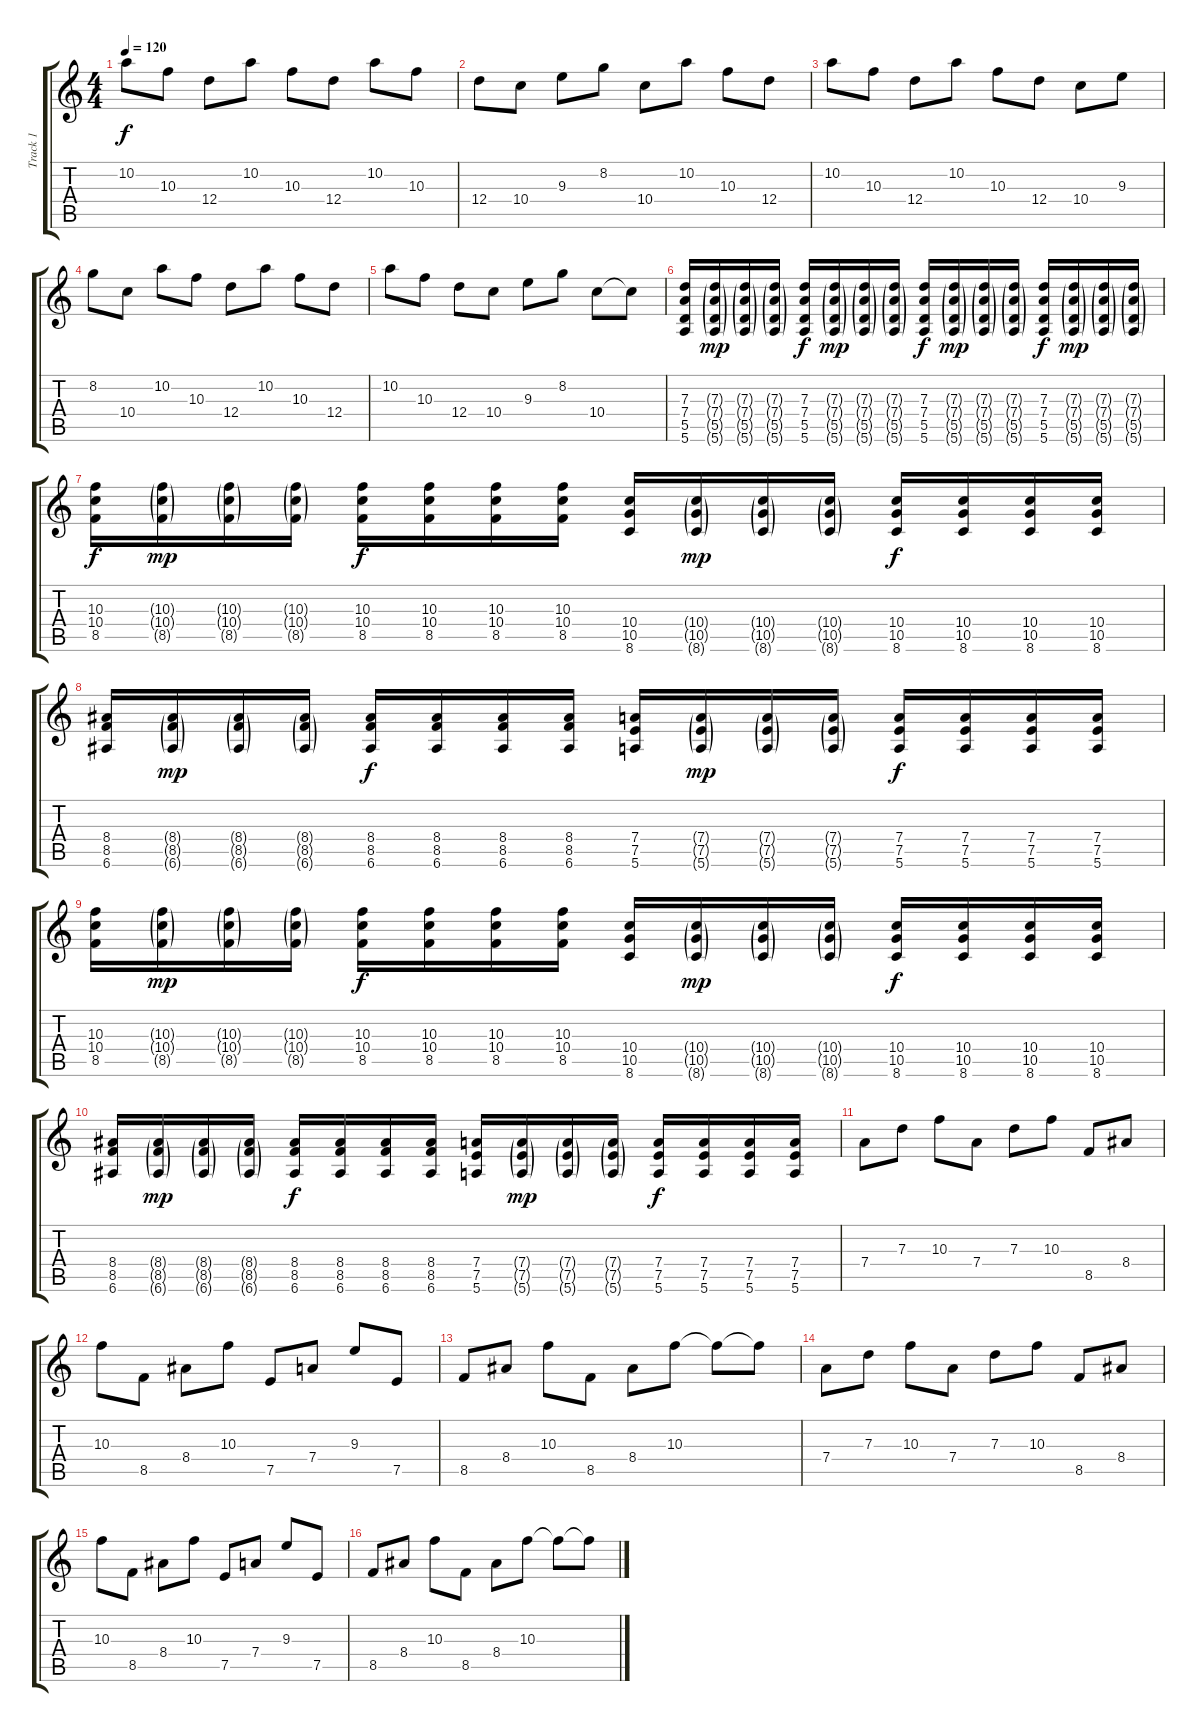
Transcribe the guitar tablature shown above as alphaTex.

\track ("Track 1" "Track 1") {instrument overdrivenguitar}
\staff {score tabs}
\tuning (E4 B3 G3 D3 A2 E2) {hide}
\ts (4 4)
\tempo 120
\clef g2
\ks c
10.2.8{dy f instrument overdrivenguitar} 10.3.8 12.4.8 10.2.8 10.3.8 12.4.8 10.2.8 10.3.8 |
12.4.8 10.4.8 9.3.8 8.2.8 10.4.8 10.2.8 10.3.8 12.4.8 |
10.2.8 10.3.8 12.4.8 10.2.8 10.3.8 12.4.8 10.4.8 9.3.8 |
8.2.8 10.4.8 10.2.8 10.3.8 12.4.8 10.2.8 10.3.8 12.4.8 |
10.2.8 10.3.8 12.4.8 10.4.8 9.3.8 8.2.8 10.4.8 10.4{t}.8 |
(7.3 7.4 5.5 5.6).16 (7.3{g} 7.4{g} 5.5{g} 5.6{g}).16{dy mp} (7.3{g} 7.4{g} 5.5{g} 5.6{g}).16 (7.3{g} 7.4{g} 5.5{g} 5.6{g}).16 (7.3 7.4 5.5 5.6).16{dy f} (7.3{g} 7.4{g} 5.5{g} 5.6{g}).16{dy mp} (7.3{g} 7.4{g} 5.5{g} 5.6{g}).16 (7.3{g} 7.4{g} 5.5{g} 5.6{g}).16 (7.3 7.4 5.5 5.6).16{dy f} (7.3{g} 7.4{g} 5.5{g} 5.6{g}).16{dy mp} (7.3{g} 7.4{g} 5.5{g} 5.6{g}).16 (7.3{g} 7.4{g} 5.5{g} 5.6{g}).16 (7.3 7.4 5.5 5.6).16{dy f} (7.3{g} 7.4{g} 5.5{g} 5.6{g}).16{dy mp} (7.3{g} 7.4{g} 5.5{g} 5.6{g}).16 (7.3{g} 7.4{g} 5.5{g} 5.6{g}).16 |
(10.3 10.4 8.5).16{dy f} (10.3{g} 10.4{g} 8.5{g}).16{dy mp} (10.3{g} 10.4{g} 8.5{g}).16 (10.3{g} 10.4{g} 8.5{g}).16 (10.3 10.4 8.5).16{dy f} (10.3 10.4 8.5).16 (10.3 10.4 8.5).16 (10.3 10.4 8.5).16 (10.4 10.5 8.6).16 (10.4{g} 10.5{g} 8.6{g}).16{dy mp} (10.4{g} 10.5{g} 8.6{g}).16 (10.4{g} 10.5{g} 8.6{g}).16 (10.4 10.5 8.6).16{dy f} (10.4 10.5 8.6).16 (10.4 10.5 8.6).16 (10.4 10.5 8.6).16 |
(8.4 8.5 6.6).16 (8.4{g} 8.5{g} 6.6{g}).16{dy mp} (8.4{g} 8.5{g} 6.6{g}).16 (8.4{g} 8.5{g} 6.6{g}).16 (8.4 8.5 6.6).16{dy f} (8.4 8.5 6.6).16 (8.4 8.5 6.6).16 (8.4 8.5 6.6).16 (7.4 7.5 5.6).16 (7.4{g} 7.5{g} 5.6{g}).16{dy mp} (7.4{g} 7.5{g} 5.6{g}).16 (7.4{g} 7.5{g} 5.6{g}).16 (7.4 7.5 5.6).16{dy f} (7.4 7.5 5.6).16 (7.4 7.5 5.6).16 (7.4 7.5 5.6).16 |
(10.3 10.4 8.5).16 (10.3{g} 10.4{g} 8.5{g}).16{dy mp} (10.3{g} 10.4{g} 8.5{g}).16 (10.3{g} 10.4{g} 8.5{g}).16 (10.3 10.4 8.5).16{dy f} (10.3 10.4 8.5).16 (10.3 10.4 8.5).16 (10.3 10.4 8.5).16 (10.4 10.5 8.6).16 (10.4{g} 10.5{g} 8.6{g}).16{dy mp} (10.4{g} 10.5{g} 8.6{g}).16 (10.4{g} 10.5{g} 8.6{g}).16 (10.4 10.5 8.6).16{dy f} (10.4 10.5 8.6).16 (10.4 10.5 8.6).16 (10.4 10.5 8.6).16 |
(8.4 8.5 6.6).16 (8.4{g} 8.5{g} 6.6{g}).16{dy mp} (8.4{g} 8.5{g} 6.6{g}).16 (8.4{g} 8.5{g} 6.6{g}).16 (8.4 8.5 6.6).16{dy f} (8.4 8.5 6.6).16 (8.4 8.5 6.6).16 (8.4 8.5 6.6).16 (7.4 7.5 5.6).16 (7.4{g} 7.5{g} 5.6{g}).16{dy mp} (7.4{g} 7.5{g} 5.6{g}).16 (7.4{g} 7.5{g} 5.6{g}).16 (7.4 7.5 5.6).16{dy f} (7.4 7.5 5.6).16 (7.4 7.5 5.6).16 (7.4 7.5 5.6).16 |
7.4.8 7.3.8 10.3.8 7.4.8 7.3.8 10.3.8 8.5.8 8.4.8 |
10.3.8 8.5.8 8.4.8 10.3.8 7.5.8 7.4.8 9.3.8 7.5.8 |
8.5.8 8.4.8 10.3.8 8.5.8 8.4.8 10.3.8 10.3{t}.8 10.3{t}.8 |
7.4.8 7.3.8 10.3.8 7.4.8 7.3.8 10.3.8 8.5.8 8.4.8 |
10.3.8 8.5.8 8.4.8 10.3.8 7.5.8 7.4.8 9.3.8 7.5.8 |
8.5.8 8.4.8 10.3.8 8.5.8 8.4.8 10.3.8 10.3{t}.8 10.3{t}.8
